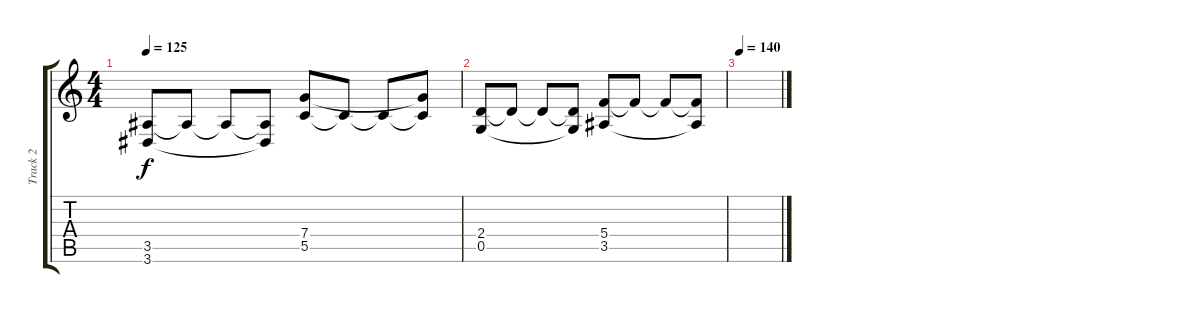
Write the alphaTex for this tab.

\track ("Track 2" "Track 2") {instrument distortionguitar}
\staff {score tabs}
\tuning (D4 A3 F3 C3 G2 C2) {hide}
\ts (4 4)
\tempo 125
\clef g2
\ks c
(3.5 3.6).8{dy f} 3.5{t}.8 3.5{t}.8 (3.5{t} 3.6{t}).8 (7.4 5.5).8 5.5{t}.8 5.5{t}.8 (7.4{t} 5.5{t}).8 |
(2.4 0.5).8 2.4{t}.8 2.4{t}.8 (2.4{t} 0.5{t}).8 (5.4 3.5).8 5.4{t}.8 5.4{t}.8 (5.4{t} 3.5{t}).8 |
\tempo 140
